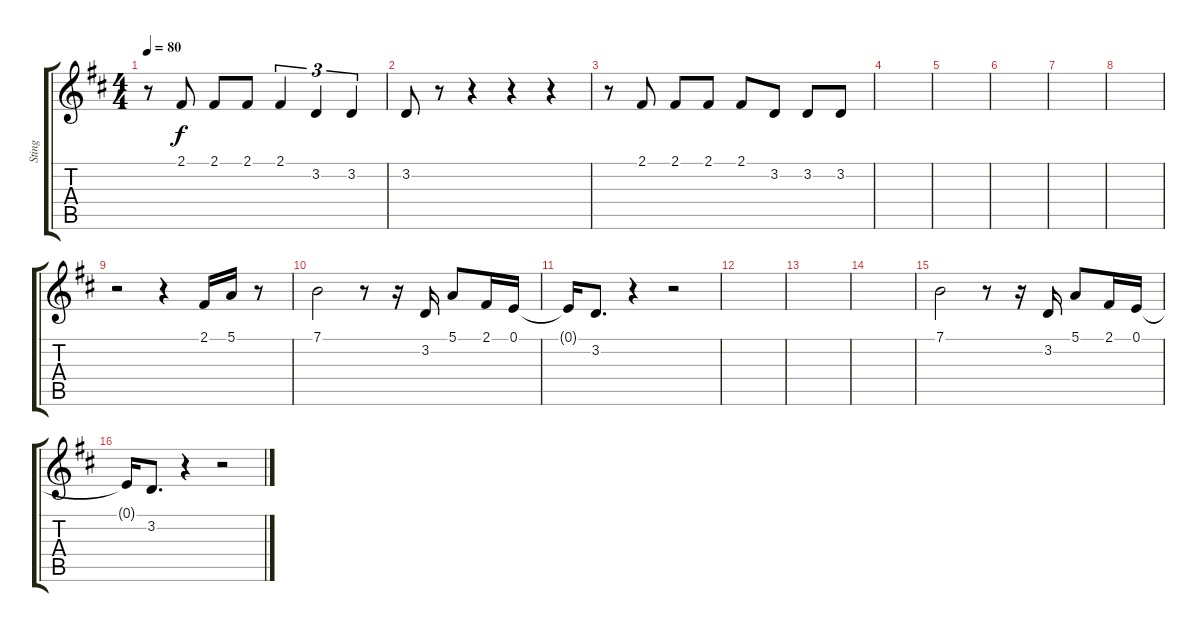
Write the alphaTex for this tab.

\track ("Sting" "Sting") {instrument clarinet}
\staff {score tabs}
\tuning (E4 B3 G3 D3 A2 E2) {hide}
\ts (4 4)
\tempo 80
\clef g2
\ks d
r.8{dy f} 2.1.8 2.1.8 2.1.8 2.1.4{tu (3 2)} 3.2.4{tu (3 2)} 3.2.4{tu (3 2)} |
3.2.8 r.8 r.4 r.4 r.4 |
r.8 2.1.8 2.1.8 2.1.8 2.1.8 3.2.8 3.2.8 3.2.8 |
|
|
|
|
|
r.2 r.4 2.1.16 5.1.16 r.8 |
7.1.2 r.8 r.16 3.2.16 5.1.8 2.1.16 0.1.16 |
0.1{t}.16 3.2.8{d} r.4 r.2 |
|
|
|
7.1.2 r.8 r.16 3.2.16 5.1.8 2.1.16 0.1.16 |
0.1{t}.16 3.2.8{d} r.4 r.2
